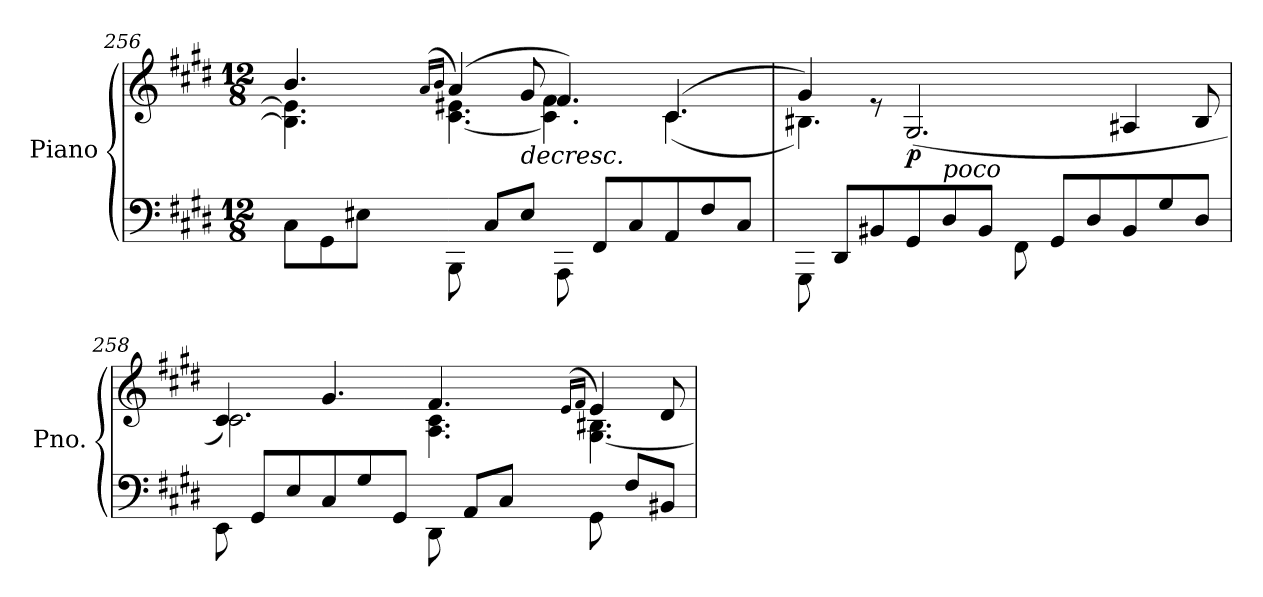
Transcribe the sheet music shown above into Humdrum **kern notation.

**kern	**kern	**dynam
*part1	*part1	*part1
*staff2	*staff1	*staff1/2
*I"Piano	*	*
*I'Pno.	*	*
*clefF4	*clefG2	*
*k[f#c#g#d#]	*k[f#c#g#d#]	*
*M12/8	*M12/8	*
=256	=256	=256
*	*^	*
*	*	*^	*
8C#\	4.b/	4.B\] 4.e#\]	[4b!yy	.
8GG#\	.	.	.	.
8E#X\J	.	.	16b!LLyy]	.
*	*MM90	*	*	*
.	.	.	32a!Lyy	.
.	.	.	32b!JJJyy	.
*	*MM114	*	*	*
.	(>16qa/LL	.	.	.
.	16qb/JJ	.	.	.
8BBB\	(4a/)	[4.c#\ 4.e#X\	4ayy	.
8C#/L	.	.	.	.
!	!	!	!	!LO:HP:b
8E#/J	8g#/	.	8rddyy	>
8AAA\	4.f#/)	4.c#\] 4.f#\	4.rddyy	.
8FF#/L	.	.	.	.
8C#/	.	.	.	.
8AA/	(4.c#/	(4.c#\	4.rddyy	.
8F#/	.	.	.	.
8C#/J	.	.	.	.
*	*	*v	*v	*
!!LO:LB:g=z
=257	=257	=257	=257
8GGG#\	4g#/)	4.B#X\)	.
8DD#/L	.	.	.
8BB#X/	8re	.	.
!	!	!	!LO:DY:b
8GG#/	(2.G#/	2.rAyy	p
!LO:TX:a:i:t=poco	!	!	!
8D#/	.	.	.
8BB#/J	.	.	.
8FF#\	.	.	.
8GG#/L	.	.	.
8D#/	.	.	.
8BB#/	4A#X/	4.ryy	.
8G#/	.	.	.
8D#/J	8B#/	.	.
*	*v	*v	*
.	.	]
=258	=258	=258
*	*^	*
*	*	*^	*
8EE\	4.c#/)	2.c#\	2.ryy	.
8GG#/L	.	.	.	.
8E/	.	.	.	.
8C#/	4.g#/	.	.	.
8G#/	.	.	.	.
8GG#/J	.	.	.	.
8DD#\	4.f#/	4.A\ 4.c#\	[4f#!yy	.
8AA/L	.	.	.	.
8C#/J	.	.	16f#!LLyy]	.
*	*MM90	*	*	*
.	.	.	32e!Lyy	.
.	.	.	32f#!JJJyy	.
*	*MM114	*	*	*
.	(>16qe/LL	.	.	.
.	16qf#/JJ	.	.	.
8GG#\	4e/)	[4.G#\ 4.B#X\	4e!yy	.
8F#/L	.	.	.	.
8BB#X/J	8d#/	.	8ryy	.
*	*v	*v	*v	*
=	=	=
*-	*-	*-
